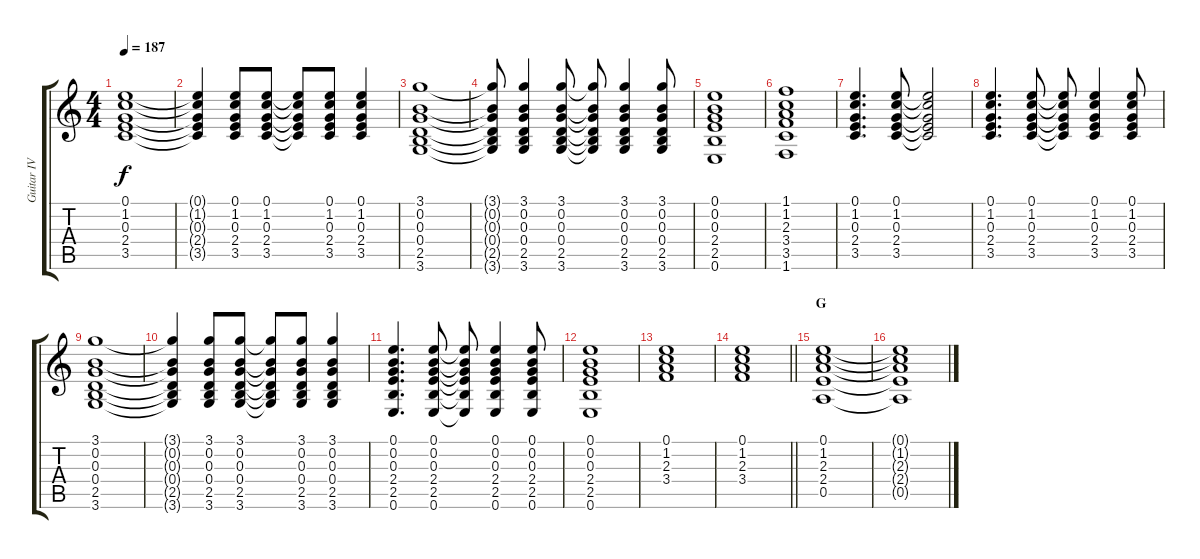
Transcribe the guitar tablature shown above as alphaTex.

\track ("Guitar IV" "Guitar IV") {instrument acousticguitarsteel}
\staff {score tabs}
\tuning (E4 B3 G3 D3 A2 E2) {hide}
\ts (4 4)
\tempo 187
\clef g2
\ks c
(0.1 1.2 0.3 2.4 3.5).1{dy f} |
(0.1{t} 1.2{t} 0.3{t} 2.4{t} 3.5{t}).4 (0.1 1.2 0.3 2.4 3.5).8 (0.1 1.2 0.3 2.4 3.5).8 (0.1{t} 1.2{t} 0.3{t} 2.4{t} 3.5{t}).8 (0.1 1.2 0.3 2.4 3.5).8 (0.1 1.2 0.3 2.4 3.5).4 |
(3.1 0.2 0.3 0.4 2.5 3.6).1 |
(3.1{t} 0.2{t} 0.3{t} 0.4{t} 2.5{t} 3.6{t}).8 (3.1 0.2 0.3 0.4 2.5 3.6).4 (3.1 0.2 0.3 0.4 2.5 3.6).8 (3.1{t} 0.2{t} 0.3{t} 0.4{t} 2.5{t} 3.6{t}).8 (3.1 0.2 0.3 0.4 2.5 3.6).4 (3.1 0.2 0.3 0.4 2.5 3.6).8 |
(0.1 0.2 0.3 2.4 2.5 0.6).1 |
(1.1 1.2 2.3 3.4 3.5 1.6).1 |
(0.1 1.2 0.3 2.4 3.5).4{d} (0.1 1.2 0.3 2.4 3.5).8 (0.1{t} 1.2{t} 0.3{t} 2.4{t} 3.5{t}).2 |
(0.1 1.2 0.3 2.4 3.5).4{d} (0.1 1.2 0.3 2.4 3.5).8 (0.1{t} 1.2{t} 0.3{t} 2.4{t} 3.5{t}).8 (0.1 1.2 0.3 2.4 3.5).4 (0.1 1.2 0.3 2.4 3.5).8 |
(3.1 0.2 0.3 0.4 2.5 3.6).1 |
(3.1{t} 0.2{t} 0.3{t} 0.4{t} 2.5{t} 3.6{t}).4 (3.1 0.2 0.3 0.4 2.5 3.6).8 (3.1 0.2 0.3 0.4 2.5 3.6).8 (3.1{t} 0.2{t} 0.3{t} 0.4{t} 2.5{t} 3.6{t}).8 (3.1 0.2 0.3 0.4 2.5 3.6).8 (3.1 0.2 0.3 0.4 2.5 3.6).4 |
(0.1 0.2 0.3 2.4 2.5 0.6).4{d} (0.1 0.2 0.3 2.4 2.5 0.6).8 (0.1{t} 0.2{t} 0.3{t} 2.4{t} 2.5{t} 0.6{t}).8 (0.1 0.2 0.3 2.4 2.5 0.6).4 (0.1 0.2 0.3 2.4 2.5 0.6).8 |
(0.1 0.2 0.3 2.4 2.5 0.6).1 |
(0.1 1.2 2.3 3.4).1 |
\barLineRight lightlight
(0.1 1.2 2.3 3.4).1 |
\section ("" "G")
(0.1 1.2 2.3 2.4 0.5).1 |
(0.1{t} 1.2{t} 2.3{t} 2.4{t} 0.5{t}).1
